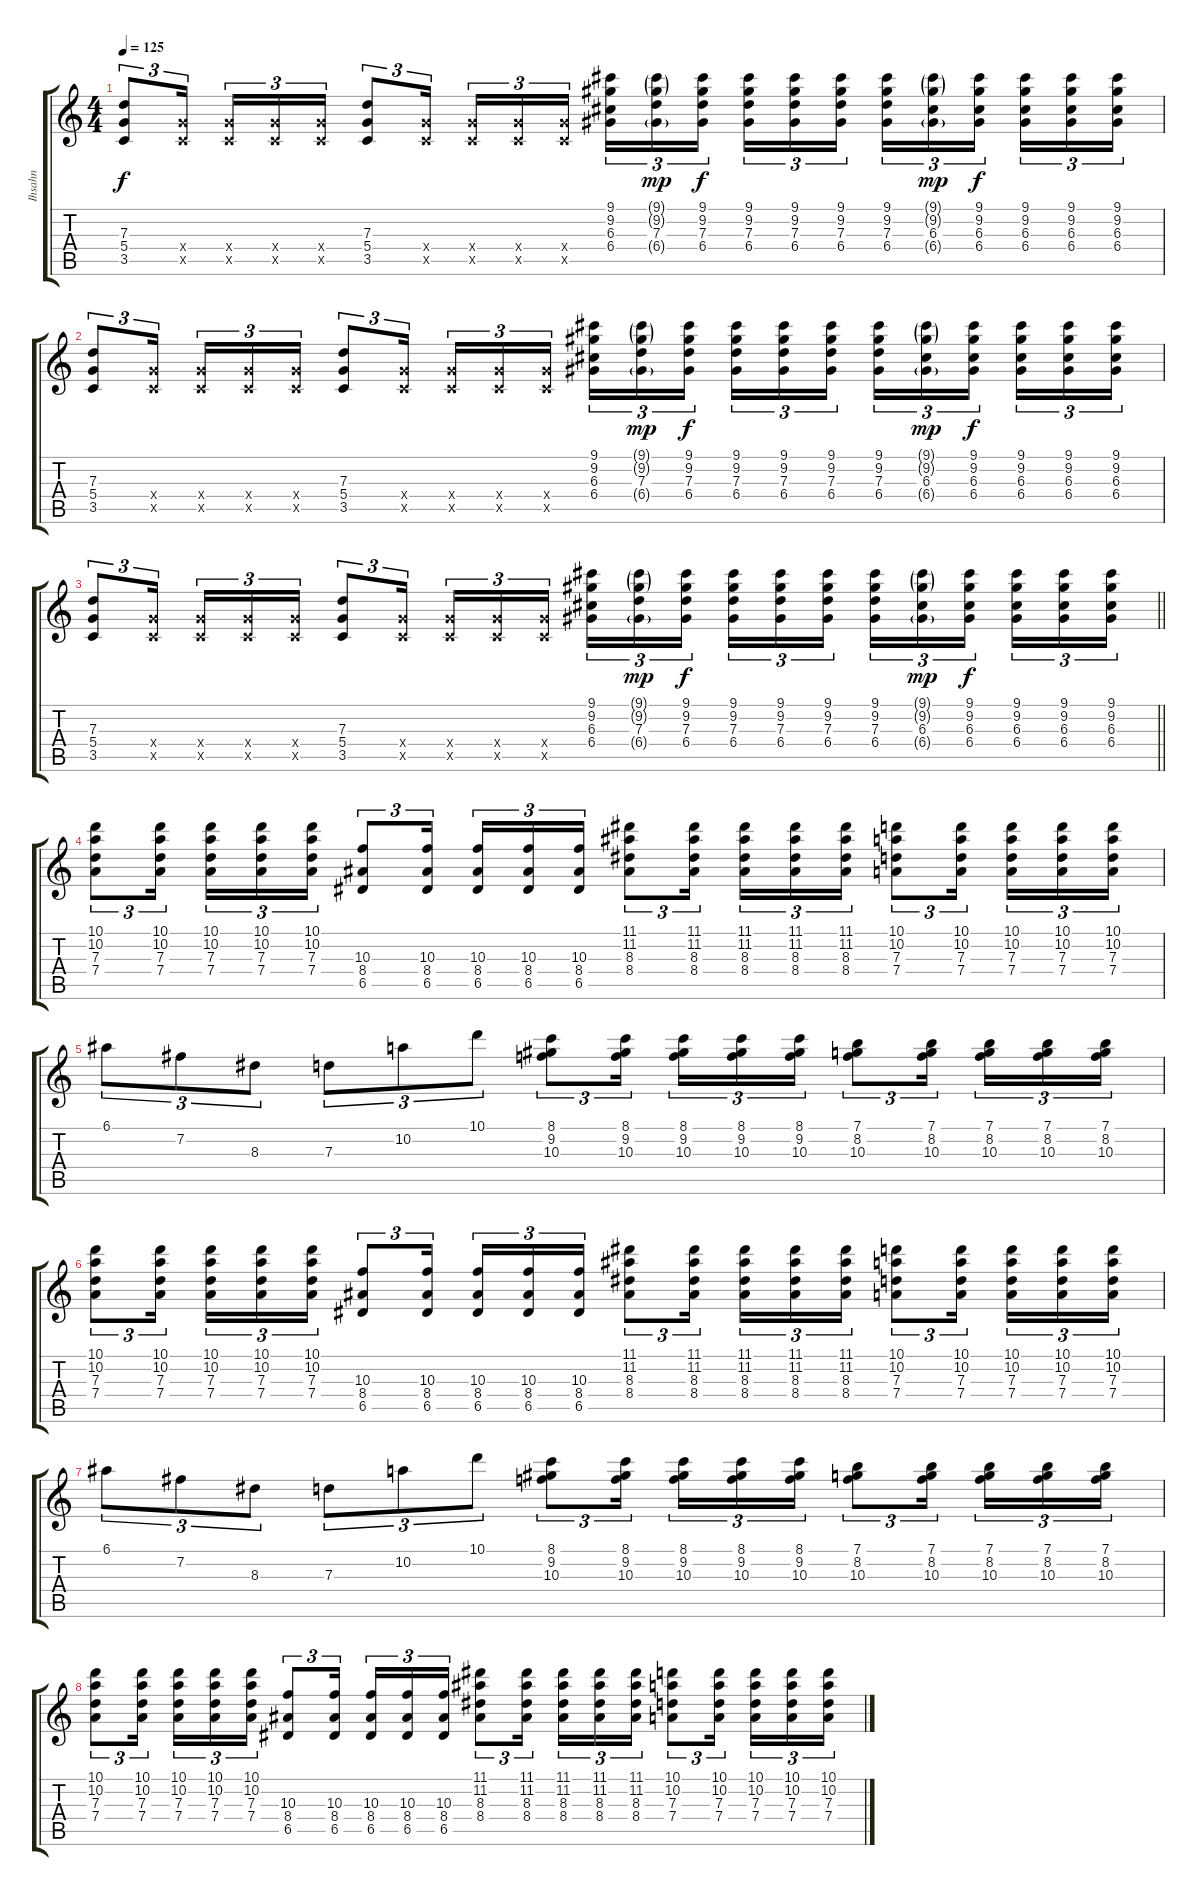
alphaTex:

\track ("Ihsahn" "Ihsahn") {instrument overdrivenguitar}
\staff {score tabs}
\tuning (E4 B3 G3 D3 A2 E2) {hide}
\ts (4 4)
\tempo 125
\clef g2
\ks c
(7.3 5.4 3.5).8{tu (3 2) dy f} (5.4{x} 3.5{x}).16{tu (3 2)} (5.4{x} 3.5{x}).16{tu (3 2)} (5.4{x} 3.5{x}).16{tu (3 2)} (5.4{x} 3.5{x}).16{tu (3 2)} (7.3 5.4 3.5).8{tu (3 2)} (5.4{x} 3.5{x}).16{tu (3 2)} (5.4{x} 3.5{x}).16{tu (3 2)} (5.4{x} 3.5{x}).16{tu (3 2)} (5.4{x} 3.5{x}).16{tu (3 2)} (9.1 9.2 6.3 6.4).16{tu (3 2)} (9.1{g} 9.2{g} 7.3 6.4{g}).16{tu (3 2) dy mp} (9.1 9.2 7.3 6.4).16{tu (3 2) dy f} (9.1 9.2 7.3 6.4).16{tu (3 2)} (9.1 9.2 7.3 6.4).16{tu (3 2)} (9.1 9.2 7.3 6.4).16{tu (3 2)} (9.1 9.2 7.3 6.4).16{tu (3 2)} (9.1{g} 9.2{g} 6.3 6.4{g}).16{tu (3 2) dy mp} (9.1 9.2 6.3 6.4).16{tu (3 2) dy f} (9.1 9.2 6.3 6.4).16{tu (3 2)} (9.1 9.2 6.3 6.4).16{tu (3 2)} (9.1 9.2 6.3 6.4).16{tu (3 2)} |
(7.3 5.4 3.5).8{tu (3 2)} (5.4{x} 3.5{x}).16{tu (3 2)} (5.4{x} 3.5{x}).16{tu (3 2)} (5.4{x} 3.5{x}).16{tu (3 2)} (5.4{x} 3.5{x}).16{tu (3 2)} (7.3 5.4 3.5).8{tu (3 2)} (5.4{x} 3.5{x}).16{tu (3 2)} (5.4{x} 3.5{x}).16{tu (3 2)} (5.4{x} 3.5{x}).16{tu (3 2)} (5.4{x} 3.5{x}).16{tu (3 2)} (9.1 9.2 6.3 6.4).16{tu (3 2)} (9.1{g} 9.2{g} 7.3 6.4{g}).16{tu (3 2) dy mp} (9.1 9.2 7.3 6.4).16{tu (3 2) dy f} (9.1 9.2 7.3 6.4).16{tu (3 2)} (9.1 9.2 7.3 6.4).16{tu (3 2)} (9.1 9.2 7.3 6.4).16{tu (3 2)} (9.1 9.2 7.3 6.4).16{tu (3 2)} (9.1{g} 9.2{g} 6.3 6.4{g}).16{tu (3 2) dy mp} (9.1 9.2 6.3 6.4).16{tu (3 2) dy f} (9.1 9.2 6.3 6.4).16{tu (3 2)} (9.1 9.2 6.3 6.4).16{tu (3 2)} (9.1 9.2 6.3 6.4).16{tu (3 2)} |
\barLineRight lightlight
(7.3 5.4 3.5).8{tu (3 2)} (5.4{x} 3.5{x}).16{tu (3 2)} (5.4{x} 3.5{x}).16{tu (3 2)} (5.4{x} 3.5{x}).16{tu (3 2)} (5.4{x} 3.5{x}).16{tu (3 2)} (7.3 5.4 3.5).8{tu (3 2)} (5.4{x} 3.5{x}).16{tu (3 2)} (5.4{x} 3.5{x}).16{tu (3 2)} (5.4{x} 3.5{x}).16{tu (3 2)} (5.4{x} 3.5{x}).16{tu (3 2)} (9.1 9.2 6.3 6.4).16{tu (3 2)} (9.1{g} 9.2{g} 7.3 6.4{g}).16{tu (3 2) dy mp} (9.1 9.2 7.3 6.4).16{tu (3 2) dy f} (9.1 9.2 7.3 6.4).16{tu (3 2)} (9.1 9.2 7.3 6.4).16{tu (3 2)} (9.1 9.2 7.3 6.4).16{tu (3 2)} (9.1 9.2 7.3 6.4).16{tu (3 2)} (9.1{g} 9.2{g} 6.3 6.4{g}).16{tu (3 2) dy mp} (9.1 9.2 6.3 6.4).16{tu (3 2) dy f} (9.1 9.2 6.3 6.4).16{tu (3 2)} (9.1 9.2 6.3 6.4).16{tu (3 2)} (9.1 9.2 6.3 6.4).16{tu (3 2)} |
(10.1 10.2 7.3 7.4).8{tu (3 2)} (10.1 10.2 7.3 7.4).16{tu (3 2)} (10.1 10.2 7.3 7.4).16{tu (3 2)} (10.1 10.2 7.3 7.4).16{tu (3 2)} (10.1 10.2 7.3 7.4).16{tu (3 2)} (10.3 8.4 6.5).8{tu (3 2)} (10.3 8.4 6.5).16{tu (3 2)} (10.3 8.4 6.5).16{tu (3 2)} (10.3 8.4 6.5).16{tu (3 2)} (10.3 8.4 6.5).16{tu (3 2)} (11.1 11.2 8.3 8.4).8{tu (3 2)} (11.1 11.2 8.3 8.4).16{tu (3 2)} (11.1 11.2 8.3 8.4).16{tu (3 2)} (11.1 11.2 8.3 8.4).16{tu (3 2)} (11.1 11.2 8.3 8.4).16{tu (3 2)} (10.1 10.2 7.3 7.4).8{tu (3 2)} (10.1 10.2 7.3 7.4).16{tu (3 2)} (10.1 10.2 7.3 7.4).16{tu (3 2)} (10.1 10.2 7.3 7.4).16{tu (3 2)} (10.1 10.2 7.3 7.4).16{tu (3 2)} |
6.1.8{tu (3 2)} 7.2.8{tu (3 2)} 8.3.8{tu (3 2)} 7.3.8{tu (3 2)} 10.2.8{tu (3 2)} 10.1.8{tu (3 2)} (8.1 9.2 10.3).8{tu (3 2)} (8.1 9.2 10.3).16{tu (3 2)} (8.1 9.2 10.3).16{tu (3 2)} (8.1 9.2 10.3).16{tu (3 2)} (8.1 9.2 10.3).16{tu (3 2)} (7.1 8.2 10.3).8{tu (3 2)} (7.1 8.2 10.3).16{tu (3 2)} (7.1 8.2 10.3).16{tu (3 2)} (7.1 8.2 10.3).16{tu (3 2)} (7.1 8.2 10.3).16{tu (3 2)} |
(10.1 10.2 7.3 7.4).8{tu (3 2)} (10.1 10.2 7.3 7.4).16{tu (3 2)} (10.1 10.2 7.3 7.4).16{tu (3 2)} (10.1 10.2 7.3 7.4).16{tu (3 2)} (10.1 10.2 7.3 7.4).16{tu (3 2)} (10.3 8.4 6.5).8{tu (3 2)} (10.3 8.4 6.5).16{tu (3 2)} (10.3 8.4 6.5).16{tu (3 2)} (10.3 8.4 6.5).16{tu (3 2)} (10.3 8.4 6.5).16{tu (3 2)} (11.1 11.2 8.3 8.4).8{tu (3 2)} (11.1 11.2 8.3 8.4).16{tu (3 2)} (11.1 11.2 8.3 8.4).16{tu (3 2)} (11.1 11.2 8.3 8.4).16{tu (3 2)} (11.1 11.2 8.3 8.4).16{tu (3 2)} (10.1 10.2 7.3 7.4).8{tu (3 2)} (10.1 10.2 7.3 7.4).16{tu (3 2)} (10.1 10.2 7.3 7.4).16{tu (3 2)} (10.1 10.2 7.3 7.4).16{tu (3 2)} (10.1 10.2 7.3 7.4).16{tu (3 2)} |
6.1.8{tu (3 2)} 7.2.8{tu (3 2)} 8.3.8{tu (3 2)} 7.3.8{tu (3 2)} 10.2.8{tu (3 2)} 10.1.8{tu (3 2)} (8.1 9.2 10.3).8{tu (3 2)} (8.1 9.2 10.3).16{tu (3 2)} (8.1 9.2 10.3).16{tu (3 2)} (8.1 9.2 10.3).16{tu (3 2)} (8.1 9.2 10.3).16{tu (3 2)} (7.1 8.2 10.3).8{tu (3 2)} (7.1 8.2 10.3).16{tu (3 2)} (7.1 8.2 10.3).16{tu (3 2)} (7.1 8.2 10.3).16{tu (3 2)} (7.1 8.2 10.3).16{tu (3 2)} |
(10.1 10.2 7.3 7.4).8{tu (3 2)} (10.1 10.2 7.3 7.4).16{tu (3 2)} (10.1 10.2 7.3 7.4).16{tu (3 2)} (10.1 10.2 7.3 7.4).16{tu (3 2)} (10.1 10.2 7.3 7.4).16{tu (3 2)} (10.3 8.4 6.5).8{tu (3 2)} (10.3 8.4 6.5).16{tu (3 2)} (10.3 8.4 6.5).16{tu (3 2)} (10.3 8.4 6.5).16{tu (3 2)} (10.3 8.4 6.5).16{tu (3 2)} (11.1 11.2 8.3 8.4).8{tu (3 2)} (11.1 11.2 8.3 8.4).16{tu (3 2)} (11.1 11.2 8.3 8.4).16{tu (3 2)} (11.1 11.2 8.3 8.4).16{tu (3 2)} (11.1 11.2 8.3 8.4).16{tu (3 2)} (10.1 10.2 7.3 7.4).8{tu (3 2)} (10.1 10.2 7.3 7.4).16{tu (3 2)} (10.1 10.2 7.3 7.4).16{tu (3 2)} (10.1 10.2 7.3 7.4).16{tu (3 2)} (10.1 10.2 7.3 7.4).16{tu (3 2)}
